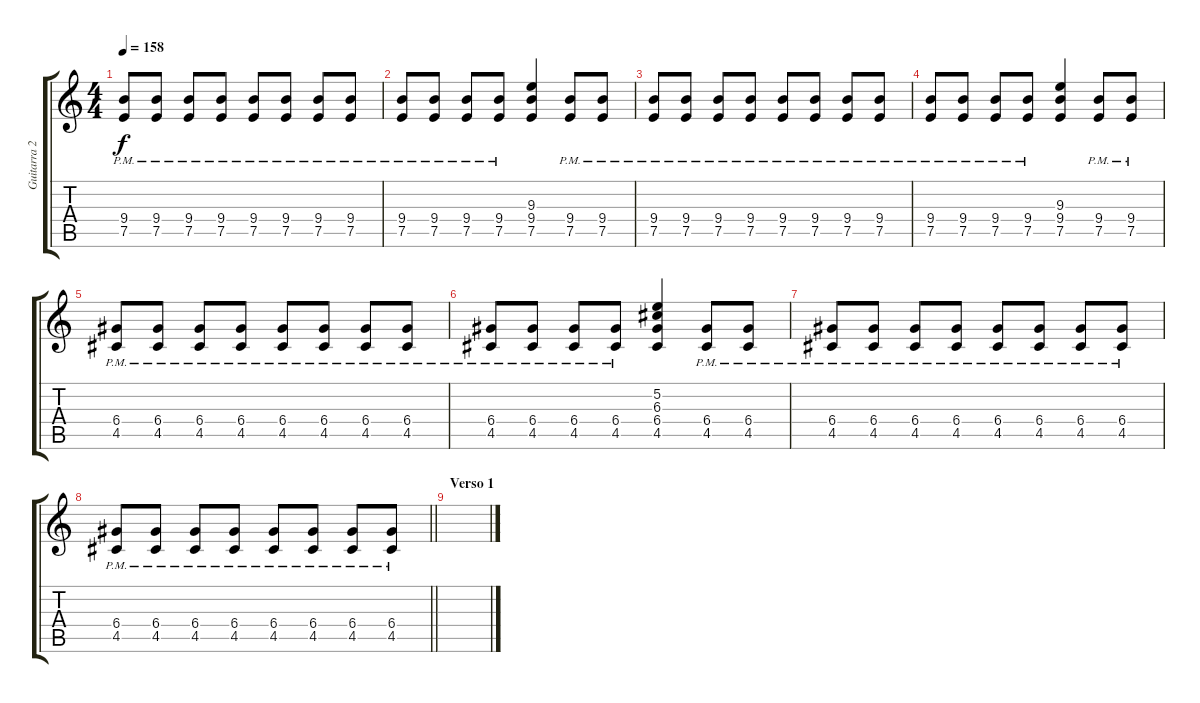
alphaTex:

\track ("Guitarra 2" "Guitarra 2") {instrument overdrivenguitar}
\staff {score tabs}
\tuning (E4 B3 G3 D3 A2 E2) {hide}
\ts (4 4)
\tempo 158
\clef g2
\ks c
(9.4{pm} 7.5{pm}).8{dy f} (9.4{pm} 7.5{pm}).8 (9.4{pm} 7.5{pm}).8 (9.4{pm} 7.5{pm}).8 (9.4{pm} 7.5{pm}).8 (9.4{pm} 7.5{pm}).8 (9.4{pm} 7.5{pm}).8 (9.4{pm} 7.5{pm}).8 |
(9.4{pm} 7.5{pm}).8 (9.4{pm} 7.5{pm}).8 (9.4{pm} 7.5{pm}).8 (9.4{pm} 7.5{pm}).8 (9.3 9.4 7.5).4 (9.4{pm} 7.5{pm}).8 (9.4{pm} 7.5{pm}).8 |
(9.4{pm} 7.5{pm}).8 (9.4{pm} 7.5{pm}).8 (9.4{pm} 7.5{pm}).8 (9.4{pm} 7.5{pm}).8 (9.4{pm} 7.5{pm}).8 (9.4{pm} 7.5{pm}).8 (9.4{pm} 7.5{pm}).8 (9.4{pm} 7.5{pm}).8 |
(9.4{pm} 7.5{pm}).8 (9.4{pm} 7.5{pm}).8 (9.4{pm} 7.5{pm}).8 (9.4{pm} 7.5{pm}).8 (9.3 9.4 7.5).4 (9.4{pm} 7.5{pm}).8 (9.4{pm} 7.5{pm}).8 |
(6.4{pm} 4.5{pm}).8 (6.4{pm} 4.5{pm}).8 (6.4{pm} 4.5{pm}).8 (6.4{pm} 4.5{pm}).8 (6.4{pm} 4.5{pm}).8 (6.4{pm} 4.5{pm}).8 (6.4{pm} 4.5{pm}).8 (6.4{pm} 4.5{pm}).8 |
(6.4{pm} 4.5{pm}).8 (6.4{pm} 4.5{pm}).8 (6.4{pm} 4.5{pm}).8 (6.4{pm} 4.5{pm}).8 (5.2 6.3 6.4 4.5).4 (6.4{pm} 4.5{pm}).8 (6.4{pm} 4.5{pm}).8 |
(6.4{pm} 4.5{pm}).8 (6.4{pm} 4.5{pm}).8 (6.4{pm} 4.5{pm}).8 (6.4{pm} 4.5{pm}).8 (6.4{pm} 4.5{pm}).8 (6.4{pm} 4.5{pm}).8 (6.4{pm} 4.5{pm}).8 (6.4{pm} 4.5{pm}).8 |
\barLineRight lightlight
(6.4{pm} 4.5{pm}).8 (6.4{pm} 4.5{pm}).8 (6.4{pm} 4.5{pm}).8 (6.4{pm} 4.5{pm}).8 (6.4{pm} 4.5{pm}).8 (6.4{pm} 4.5{pm}).8 (6.4{pm} 4.5{pm}).8 (6.4{pm} 4.5{pm}).8 |
\section ("" "Verso 1")
